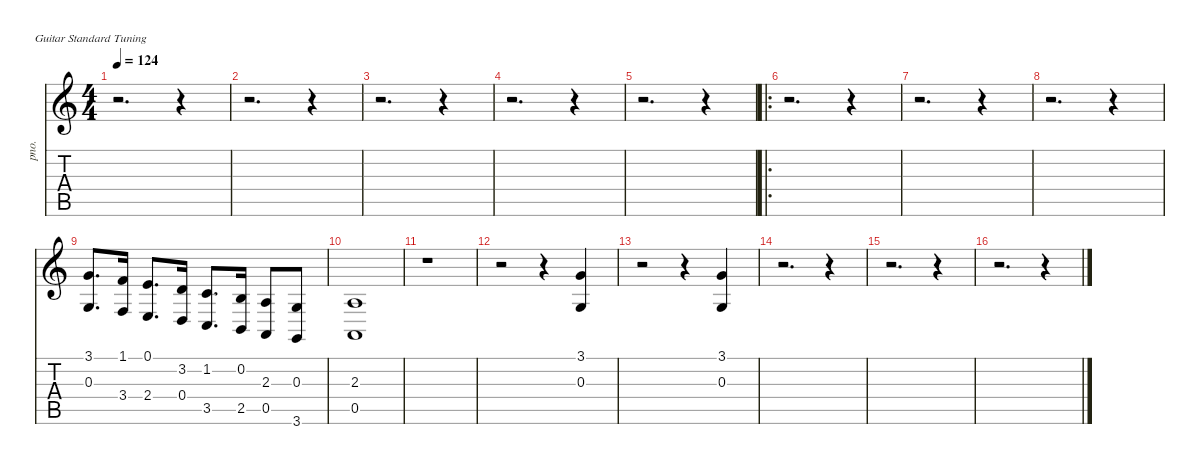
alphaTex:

\defaultSystemsLayout 4
\hideDynamics
\bracketExtendMode nobrackets
\otherSystemsTrackNameOrientation horizontal
\track ("Piano" "pno.") {instrument acousticgrandpiano}
\staff {score tabs}
\tuning (E4 B3 G3 D3 A2 E2)
\ts (4 4)
\tempo 124
\clef g2
\ks c
r.2{d dy f} r.4 |
r.2{d} r.4 |
r.2{d} r.4 |
r.2{d} r.4 |
r.2{d} r.4 |
\ro
r.2{d} r.4 |
r.2{d} r.4 |
r.2{d} r.4 |
(3.1 0.3).8{d} (1.1 3.4).16 (0.1 2.4).8{d} (3.2 0.4).16 (1.2 3.5).8{d} (0.2 2.5).16 (2.3 0.5).8 (0.3 3.6).8 |
(2.3 0.5).1 |
r.1 |
r.2 r.4 (3.1 0.3).4 |
r.2 r.4 (3.1 0.3).4 |
r.2{d} r.4 |
r.2{d} r.4 |
r.2{d} r.4
